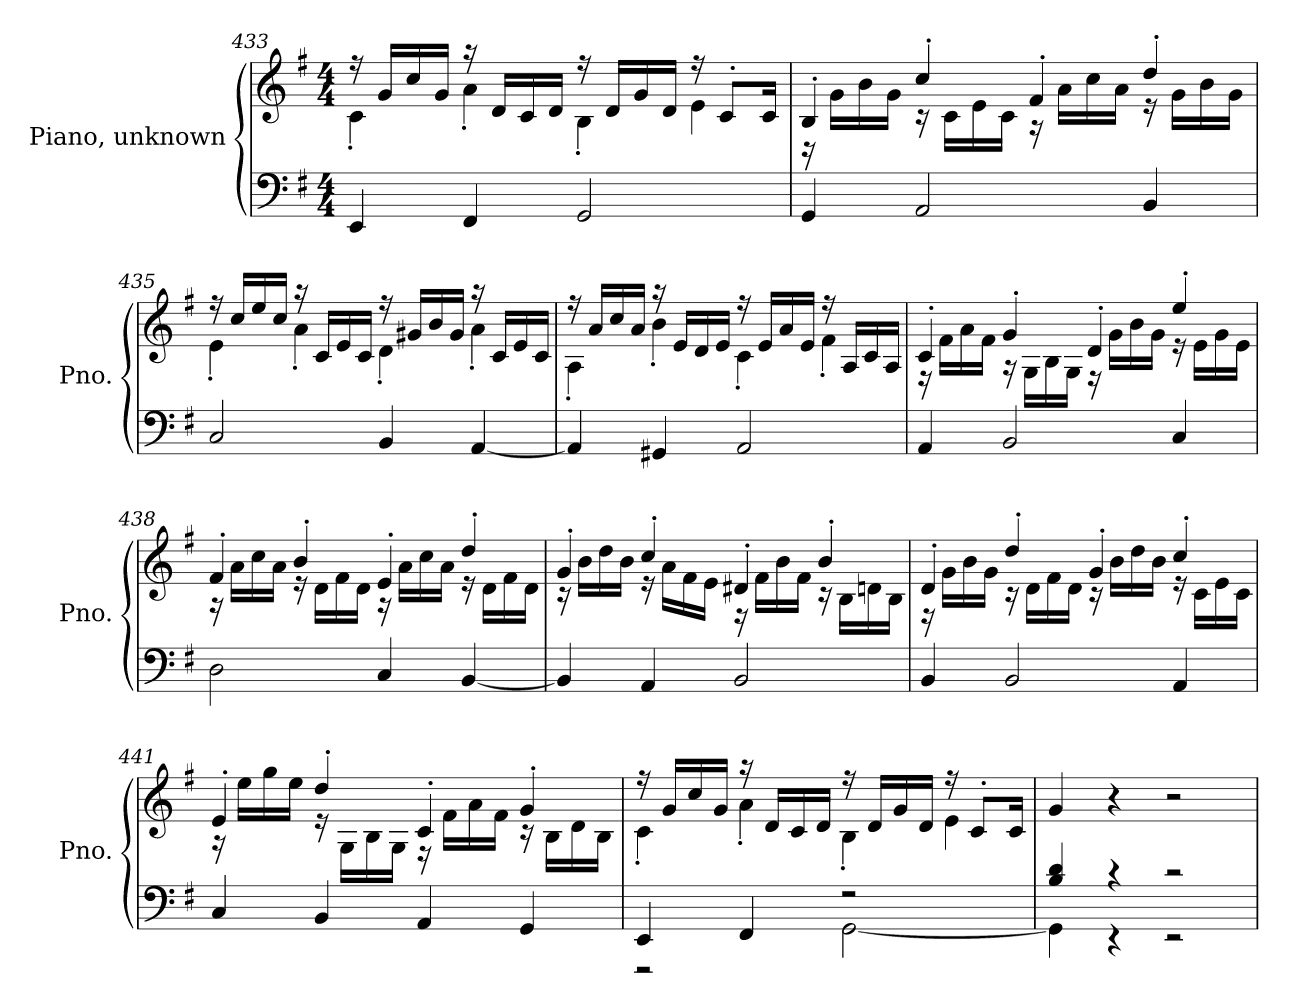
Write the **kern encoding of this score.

**kern	**kern
*part1	*part1
*staff2	*staff1
*I"Piano, unknown	*
*I'Pno.	*
*clefF4	*clefG2
*k[f#]	*k[f#]
*M4/4	*M4/4
=433	=433
*	*^
4EE/	16r	4c'\
.	16g/LL	.
.	16cc/	.
.	16g/JJ	.
4FF#/	16r	4a'\
.	16d/LL	.
.	16c/	.
.	16d/JJ	.
2GG/	16r	4B'\
.	16d/LL	.
.	16g/	.
.	16d/JJ	.
.	16r	4e\
.	8c'/L	.
.	16c/Jk	.
!!LO:LB:g=z	!!
=434	=434	=434
4GG/	4B'/	16r
.	.	16g\LL
.	.	16b\
.	.	16g\JJ
2AA/	4cc'/	16r
.	.	16c\LL
.	.	16e\
.	.	16c\JJ
.	4f#'/	16r
.	.	16a\LL
.	.	16cc\
.	.	16a\JJ
4BB/	4dd'/	16r
.	.	16g\LL
.	.	16b\
.	.	16g\JJ
=435	=435	=435
2C/	16r	4e'\
.	16cc/LL	.
.	16ee/	.
.	16cc/JJ	.
.	16r	4a'\
.	16c/LL	.
.	16e/	.
.	16c/JJ	.
4BB/	16r	4d'\
.	16g#X/LL	.
.	16b/	.
.	16g#/JJ	.
[4AA/	16r	4a'\
.	16c/LL	.
.	16e/	.
.	16c/JJ	.
!!LO:PB:g=z	!!
=436	=436	=436
4AA/]	16r	4A'\
.	16a/LL	.
.	16cc/	.
.	16a/JJ	.
4GG#X/	16r	4b'\
.	16e/LL	.
.	16d/	.
.	16e/JJ	.
2AA/	16r	4c'\
.	16e/LL	.
.	16a/	.
.	16e/JJ	.
.	16r	4f#'\
.	16A/LL	.
.	16c/	.
.	16A/JJ	.
=437	=437	=437
4AA/	4c'/	16r
.	.	16f#\LL
.	.	16a\
.	.	16f#\JJ
2BB/	4g'/	16r
.	.	16G\LL
.	.	16B\
.	.	16G\JJ
.	4d'/	16r
.	.	16g\LL
.	.	16b\
.	.	16g\JJ
4C/	4ee'/	16r
.	.	16e\LL
.	.	16g\
.	.	16e\JJ
!!LO:LB:g=z	!!
=438	=438	=438
2D\	4f#'/	16r
.	.	16a\LL
.	.	16cc\
.	.	16a\JJ
.	4b'/	16r
.	.	16d\LL
.	.	16f#\
.	.	16d\JJ
4C/	4e'/	16r
.	.	16a\LL
.	.	16cc\
.	.	16a\JJ
[4BB/	4dd'/	16r
.	.	16d\LL
.	.	16f#\
.	.	16d\JJ
=439	=439	=439
4BB/]	4g'/	16r
.	.	16b\LL
.	.	16dd\
.	.	16b\JJ
4AA/	4cc'/	16r
.	.	16a\LL
.	.	16f#\
.	.	16e\JJ
2BB/	4d#X'/	16r
.	.	16f#\LL
.	.	16b\
.	.	16f#\JJ
.	4b'/	16r
.	.	16B\LL
.	.	16dn\
.	.	16B\JJ
!!LO:LB:g=z	!!
=440	=440	=440
4BB/	4d'/	16r
.	.	16g\LL
.	.	16b\
.	.	16g\JJ
2BB/	4dd'/	16r
.	.	16d\LL
.	.	16f#\
.	.	16d\JJ
.	4g'/	16r
.	.	16b\LL
.	.	16dd\
.	.	16b\JJ
4AA/	4cc'/	16r
.	.	16c\LL
.	.	16e\
.	.	16c\JJ
=441	=441	=441
4C/	4e'/	16r
.	.	16ee\LL
.	.	16gg\
.	.	16ee\JJ
4BB/	4dd'/	16r
.	.	16G\LL
.	.	16B\
.	.	16G\JJ
4AA/	4c'/	16r
.	.	16f#\LL
.	.	16a\
.	.	16f#\JJ
4GG/	4g'/	16r
.	.	16B\LL
.	.	16d\
.	.	16B\JJ
!!LO:LB:g=z	!!
=442	=442	=442
*^	*	*
4EE/	2r	16r	4c'\
.	.	16g/LL	.
.	.	16cc/	.
.	.	16g/JJ	.
4FF#/	.	16r	4a'\
.	.	16d/LL	.
.	.	16c/	.
.	.	16d/JJ	.
2r	[2GG\	16r	4B'\
.	.	16d/LL	.
.	.	16g/	.
.	.	16d/JJ	.
.	.	16r	4e\
.	.	8c'/L	.
.	.	16c/Jk	.
*	*	*v	*v
=443	=443	=443
4B/ 4d/	4GG\]	4g/
4r	4r	4r
2r	2r	2r
*v	*v	*
=	=
*-	*-
